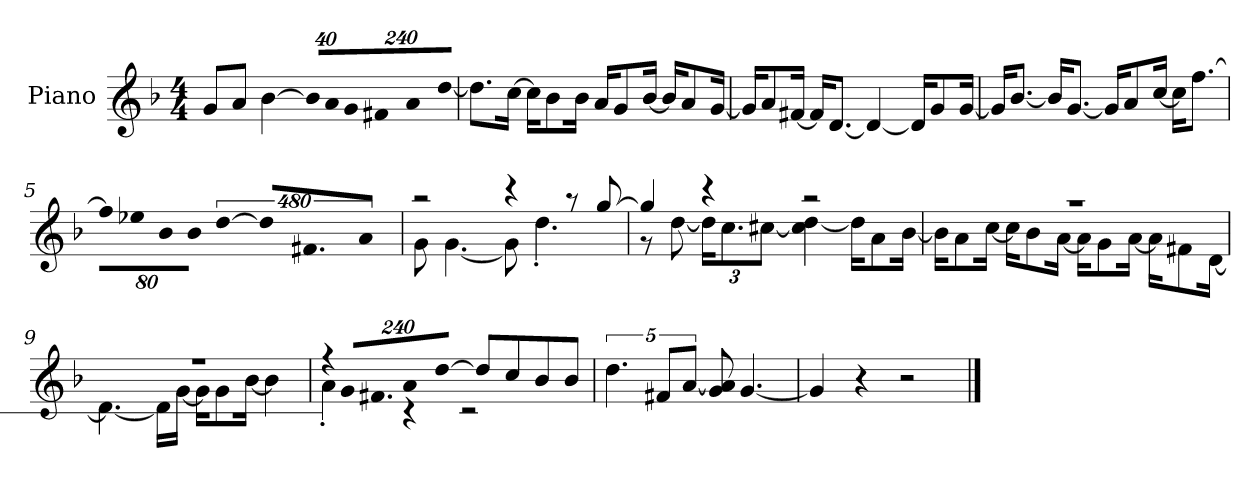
**kern
*part1
*staff1
*I"Piano
*I'P-no
*clefG2
*k[b-]
*M4/4
*MM90
=1
8g/L
8a/J
[4b-\
*Xbrackettup
!LO:N:vis=32
640%23b-/LLL]
!LO:N:vis=32
640%23a/J
!LO:N:vis=16
1920%137g/J
!LO:N:vis=8
960%137f#X/
!LO:N:vis=8
960%137a/
!LO:N:vis=16
[1920%137dd/Jk
=2
8.dd\L]
[16cc\Jk
16cc\KL]
8b-\
16b-\Jk
16a/KL
8g/
[16b-/Jk
16b-/KL]
8a/
[16g/Jk
=3
16g/KL]
8a/
[16f#X/Jk
16f#/KL]
[8.d/J
4d/_
16d/KL]
8g/
[16g/Jk
!!LO:LB:g=z
=4
16g/KL]
[8.b-/J
16b-/KL]
[8.g/J
16g/KL]
8a/
[16cc/Jk
16cc\KL]
[8.ff\J
=5
*brackettup
!LO:N:vis=8
640%71ff\L]
!LO:N:vis=8
640%71ee-X\
!LO:N:vis=8
640%71b-\
!LO:N:vis=8
640%71b-\J
!LO:N:vis=4
[1920%427dd\
!LO:N:vis=16
1920%107dd/KL]
9.f#X/
!LO:N:vis=8
640%71a/J
=6
*^
2r	8g\
.	[4.g\
4r	8g\]
.	4.dd'\
8r	.
[8gg/	.
=7	=7
4gg/]	8r
.	[8dd\
*	*Xbrackettup
4r	24dd\KL]
.	12.cc\
.	[12cc#X\J
2r	4cc#\] [4dd\
.	16dd\KL]
.	8a\
.	[16b-\Jk
!!LO:LB:g=z	!!
=8	=8
1r	16b-\KL]
.	8a\
.	[16cc\Jk
.	16cc\KL]
.	8b-\
.	[16a\Jk
.	16a\KL]
.	8g\
.	[16a\Jk
.	16a\KL]
.	8f#X\
.	[16d\Jk
=9	=9
1r	4.d\_
.	16d\LL]
.	[16g\JJ
.	16g\KL]
.	8g\
.	[16b-\Jk
.	4b-\]
=10	=10
*brackettup	*
!LO:N:vis=32	!
640%23r	4a'\
!LO:N:vis=16	!
1920%137g/LL	.
!LO:N:vis=16.	!
960%103f#X/J	.
!LO:N:vis=8	!
960%137a/	.
.	4r
!LO:N:vis=8	!
[960%137dd/J	.
8dd/L]	2r
8cc/	.
8b-/	.
8b-/J	.
*v	*v
=11
5.dd\
10f#X/L
[10a/J
8g/ 8a/]
[4.g/
!!LO:LB:g=z
=12
4g/]
4r
2r
==
*-
